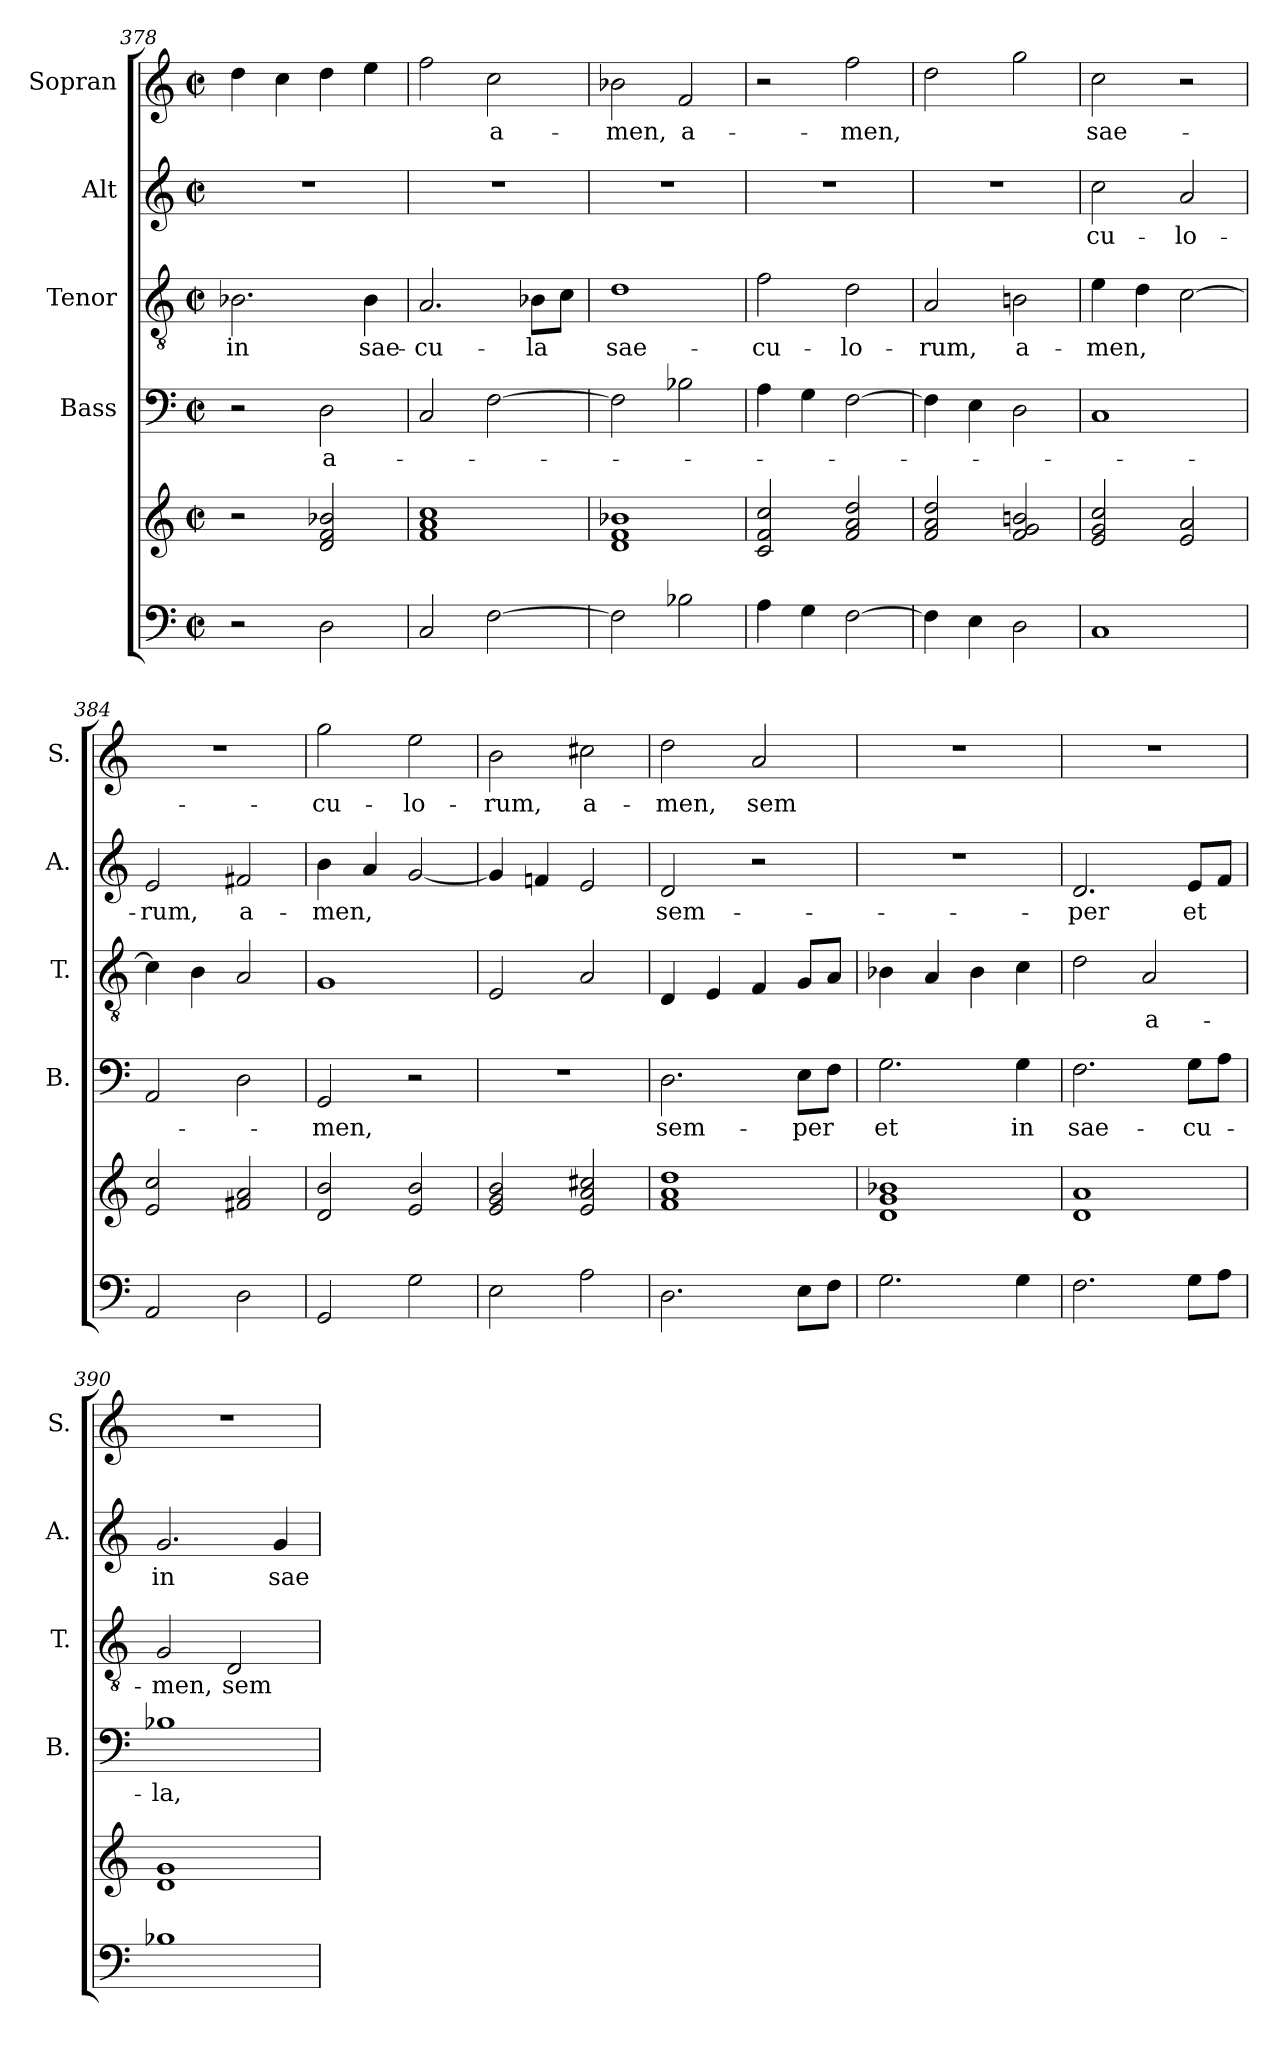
**kern	**kern	**kern	**text	**kern	**text	**kern	**text	**kern	**text
*part5	*part5	*part4	*part4	*part3	*part3	*part2	*part2	*part1	*part1
*staff6	*staff5	*staff4	*staff4	*staff3	*staff3	*staff2	*staff2	*staff1	*staff1
*	*	*I"Bass	*	*I"Tenor	*	*I"Alt	*	*I"Sopran	*
*	*	*I'B.	*	*I'T.	*	*I'A.	*	*I'S.	*
*clefF4	*clefG2	*clefF4	*	*clefGv2	*	*clefG2	*	*clefG2	*
*k[]	*k[]	*k[]	*	*k[]	*	*k[]	*	*k[]	*
*C:	*C:	*C:	*	*C:	*	*C:	*	*C:	*
*M2/2	*M2/2	*M2/2	*	*M2/2	*	*M2/2	*	*M2/2	*
*met(c|)	*met(c|)	*met(c|)	*	*met(c|)	*	*met(c|)	*	*met(c|)	*
=378	=378	=378	=378	=378	=378	=378	=378	=378	=378
!	!	!	!	!	!LO:LY:b	!	!	!	!
2r	2r	2r	.	2.B-X\	in	1r	.	4dd\	.
.	.	.	.	.	.	.	.	4cc\	.
!	!	!	!LO:LY:b	!	!	!	!	!	!
2D\	2d/ 2f/ 2b-X/	2D\	a-	.	.	.	.	4dd\	.
!	!	!	!	!	!LO:LY:b	!	!	!	!
.	.	.	.	4B-\	sae-	.	.	4ee\	.
!!LO:PB:g=z
=379	=379	=379	=379	=379	=379	=379	=379	=379	=379
!	!	!	!	!	!LO:LY:b	!	!	!	!
2C/	1f 1a 1cc	2C/	.	2.A/	-cu-	1r	.	2ff\	.
!	!	!	!	!	!	!	!	!	!LO:LY:b
[2F\	.	[2F\	.	.	.	.	.	2cc\	a-
!	!	!	!	!	!LO:LY:b	!	!	!	!
.	.	.	.	8B-X\L	-la	.	.	.	.
.	.	.	.	8c\J	.	.	.	.	.
=380	=380	=380	=380	=380	=380	=380	=380	=380	=380
!	!	!	!	!	!LO:LY:b	!	!	!	!LO:LY:b
2F\]	1d 1f 1b-X	2F\]	.	1d	sae-	1r	.	2b-X\	-men,
!	!	!	!	!	!	!	!	!	!LO:LY:b
2B-X\	.	2B-X\	.	.	.	.	.	2f/	a-
=381	=381	=381	=381	=381	=381	=381	=381	=381	=381
!	!	!	!	!	!LO:LY:b	!	!	!	!
4A\	2c/ 2f/ 2cc/	4A\	.	2f\	-cu-	1r	.	2r	.
4G\	.	4G\	.	.	.	.	.	.	.
!	!	!	!	!	!LO:LY:b	!	!	!	!LO:LY:b
[2F\	2f/ 2a/ 2dd/	[2F\	.	2d\	-lo-	.	.	2ff\	-men,
=382	=382	=382	=382	=382	=382	=382	=382	=382	=382
!	!	!	!	!	!LO:LY:b	!	!	!	!
4F\]	2f/ 2a/ 2dd/	4F\]	.	2A/	-rum,	1r	.	2dd\	.
4E\	.	4E\	.	.	.	.	.	.	.
!	!	!	!	!	!LO:LY:b	!	!	!	!
2D\	2f/ 2g/ 2bn/	2D\	.	2Bn\	a-	.	.	2gg\	.
=383	=383	=383	=383	=383	=383	=383	=383	=383	=383
!	!	!	!	!	!LO:LY:b	!	!LO:LY:b	!	!LO:LY:b
1C	2e/ 2g/ 2cc/	1C	.	4e\	-men,	2cc\	-cu-	2cc\	sae-
.	.	.	.	4d\	.	.	.	.	.
!	!	!	!	!	!	!	!LO:LY:b	!	!
.	2e/ 2a/	.	.	[2c\	.	2a/	-lo-	2r	.
=384	=384	=384	=384	=384	=384	=384	=384	=384	=384
!	!	!	!	!	!	!	!LO:LY:b	!	!
2AA/	2e/ 2cc/	2AA/	.	4c\]	.	2e/	-rum,	1r	.
.	.	.	.	4B\	.	.	.	.	.
!	!	!	!	!	!	!	!LO:LY:b	!	!
2D\	2f#X/ 2a/	2D\	.	2A/	.	2f#X/	a-	.	.
=385	=385	=385	=385	=385	=385	=385	=385	=385	=385
!	!	!	!LO:LY:b	!	!	!	!LO:LY:b	!	!LO:LY:b
2GG/	2d/ 2b/	2GG/	-men,	1G	.	4b\	-men,	2gg\	-cu-
.	.	.	.	.	.	4a/	.	.	.
!	!	!	!	!	!	!	!	!	!LO:LY:b
2G\	2e/ 2b/	2r	.	.	.	[2g/	.	2ee\	-lo-
=386	=386	=386	=386	=386	=386	=386	=386	=386	=386
!	!	!	!	!	!	!	!	!	!LO:LY:b
2E\	2e/ 2g/ 2b/	1r	.	2E/	.	4g/]	.	2b\	-rum,
.	.	.	.	.	.	4fn/	.	.	.
!	!	!	!	!	!	!	!	!	!LO:LY:b
2A\	2e/ 2a/ 2cc#X/	.	.	2A/	.	2e/	.	2cc#X\	a-
!!LO:LB:g=z
=387	=387	=387	=387	=387	=387	=387	=387	=387	=387
!	!	!	!LO:LY:b	!	!	!	!LO:LY:b	!	!LO:LY:b
2.D\	1f 1a 1dd	2.D\	sem-	4D/	.	2d/	sem-	2dd\	-men,
.	.	.	.	4E/	.	.	.	.	.
!	!	!	!	!	!	!	!	!	!LO:LY:b
.	.	.	.	4F/	.	2r	.	2a/	sem-
!	!	!	!LO:LY:b	!	!	!	!	!	!
8E\L	.	8E\L	-per	8G/L	.	.	.	.	.
8F\J	.	8F\J	.	8A/J	.	.	.	.	.
=388	=388	=388	=388	=388	=388	=388	=388	=388	=388
!	!	!	!LO:LY:b	!	!	!	!	!	!
2.G\	1d 1g 1b-X	2.G\	et	4B-X\	.	1r	.	1r	.
.	.	.	.	4A/	.	.	.	.	.
.	.	.	.	4B-\	.	.	.	.	.
!	!	!	!LO:LY:b	!	!	!	!	!	!
4G\	.	4G\	in	4c\	.	.	.	.	.
=389	=389	=389	=389	=389	=389	=389	=389	=389	=389
!	!	!	!LO:LY:b	!	!	!	!LO:LY:b	!	!
2.F\	1d 1a	2.F\	sae-	2d\	.	2.d/	-per	1r	.
!	!	!	!	!	!LO:LY:b	!	!	!	!
.	.	.	.	2A/	a-	.	.	.	.
!	!	!	!LO:LY:b	!	!	!	!LO:LY:b	!	!
8G\L	.	8G\L	-cu-	.	.	8e/L	et	.	.
8A\J	.	8A\J	.	.	.	8f/J	.	.	.
=390	=390	=390	=390	=390	=390	=390	=390	=390	=390
!	!	!	!LO:LY:b	!	!LO:LY:b	!	!LO:LY:b	!	!
1B-X	1d 1g	1B-X	-la,	2G/	-men,	2.g/	in	1r	.
!	!	!	!	!	!LO:LY:b	!	!	!	!
.	.	.	.	2D/	sem-	.	.	.	.
!	!	!	!	!	!	!	!LO:LY:b	!	!
.	.	.	.	.	.	4g/	sae-	.	.
=	=	=	=	=	=	=	=	=	=
*-	*-	*-	*-	*-	*-	*-	*-	*-	*-
